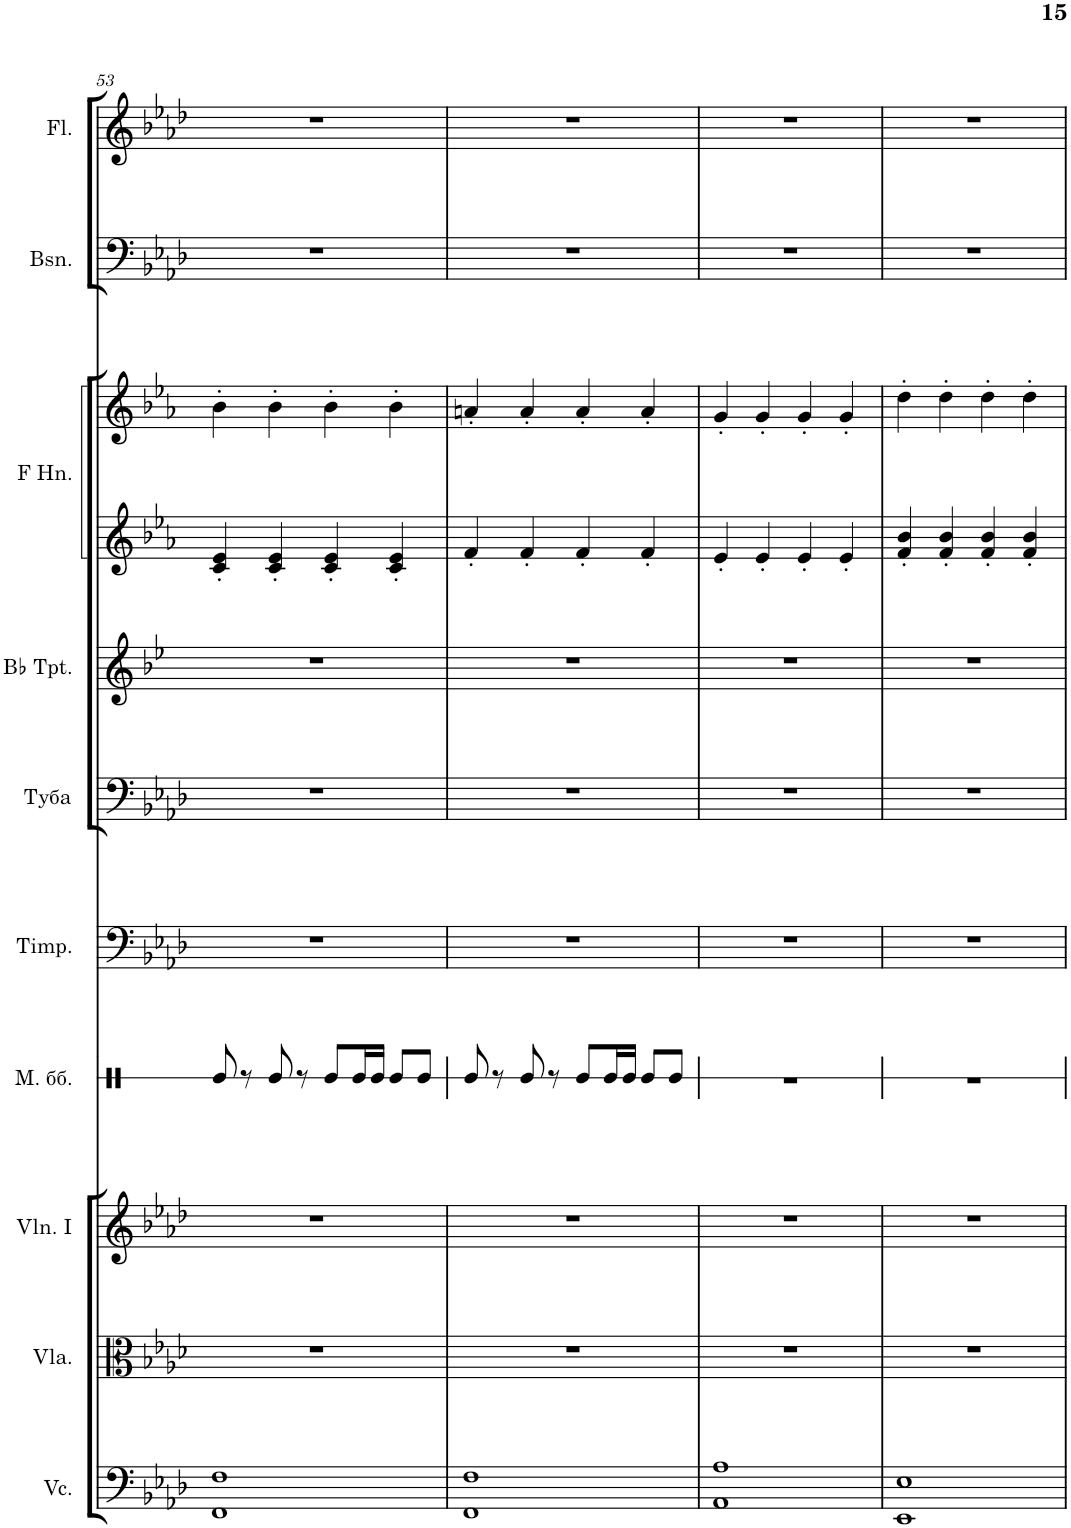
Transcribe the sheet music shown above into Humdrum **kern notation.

**kern	**kern	**kern	**kern	**kern	**kern	**kern	**kern	**kern	**kern	**kern
*part10	*part9	*part8	*part7	*part6	*part5	*part4	*part3	*part3	*part2	*part1
*staff11	*staff10	*staff9	*staff8	*staff7	*staff6	*staff5	*staff4	*staff3	*staff2	*staff1
*I"Violoncellos	*I"Violas	*I"Violins I	*I"Малый барабан	*I"Timpani	*I"Туба	*I"Trumpets in Bb	*I"Horns in F	*	*I"Bassoons	*I"Flutes
*I'Vc.	*I'Vla.	*I'Vln. I	*	*I'Timp.	*	*	*	*	*I'Bsn.	*I'Fl.
!!LO:PB:g=z
*clefF4	*clefC3	*clefG2	*clefX	*clefF4	*clefF4	*clefG2	*clefG2	*clefG2	*clefF4	*clefG2
*	*	*	*	*	*	*Trd1c2	*Trd4c7	*Trd4c7	*	*
*k[b-e-a-d-]	*k[b-e-a-d-]	*k[b-e-a-d-]	*k[]	*k[b-e-a-d-]	*k[b-e-a-d-]	*k[b-e-]	*k[b-e-a-]	*k[b-e-a-]	*k[b-e-a-d-]	*k[b-e-a-d-]
*M4/4	*M4/4	*M4/4	*M4/4	*M4/4	*M4/4	*M4/4	*M4/4	*M4/4	*M4/4	*M4/4
=53	=53	=53	=53	=53	=53	=53	=53	=53	=53	=53
1FF 1F	1r	1r	8Re/	1r	1r	1r	4c/' 4e-/'	4b-'\	1r	1r
.	.	.	8r	.	.	.	.	.	.	.
.	.	.	8Re/	.	.	.	4c/' 4e-/'	4b-'\	.	.
.	.	.	8r	.	.	.	.	.	.	.
.	.	.	8Re/L	.	.	.	4c/' 4e-/'	4b-'\	.	.
.	.	.	16Re/L	.	.	.	.	.	.	.
.	.	.	16Re/JJ	.	.	.	.	.	.	.
.	.	.	8Re/L	.	.	.	4c/' 4e-/'	4b-'\	.	.
.	.	.	8Re/J	.	.	.	.	.	.	.
=54	=54	=54	=54	=54	=54	=54	=54	=54	=54	=54
1FF 1F	1r	1r	8Re/	1r	1r	1r	4f'/	4an'/	1r	1r
.	.	.	8r	.	.	.	.	.	.	.
.	.	.	8Re/	.	.	.	4f'/	4a'/	.	.
.	.	.	8r	.	.	.	.	.	.	.
.	.	.	8Re/L	.	.	.	4f'/	4a'/	.	.
.	.	.	16Re/L	.	.	.	.	.	.	.
.	.	.	16Re/JJ	.	.	.	.	.	.	.
.	.	.	8Re/L	.	.	.	4f'/	4a'/	.	.
.	.	.	8Re/J	.	.	.	.	.	.	.
=55	=55	=55	=55	=55	=55	=55	=55	=55	=55	=55
1AA- 1A-	1r	1r	1r	1r	1r	1r	4e-'/	4g'/	1r	1r
.	.	.	.	.	.	.	4e-'/	4g'/	.	.
.	.	.	.	.	.	.	4e-'/	4g'/	.	.
.	.	.	.	.	.	.	4e-'/	4g'/	.	.
=56	=56	=56	=56	=56	=56	=56	=56	=56	=56	=56
1EE- 1E-	1r	1r	1r	1r	1r	1r	4f/' 4b-/'	4dd'\	1r	1r
.	.	.	.	.	.	.	4f/' 4b-/'	4dd'\	.	.
.	.	.	.	.	.	.	4f/' 4b-/'	4dd'\	.	.
.	.	.	.	.	.	.	4f/' 4b-/'	4dd'\	.	.
=	=	=	=	=	=	=	=	=	=	=
*-	*-	*-	*-	*-	*-	*-	*-	*-	*-	*-
